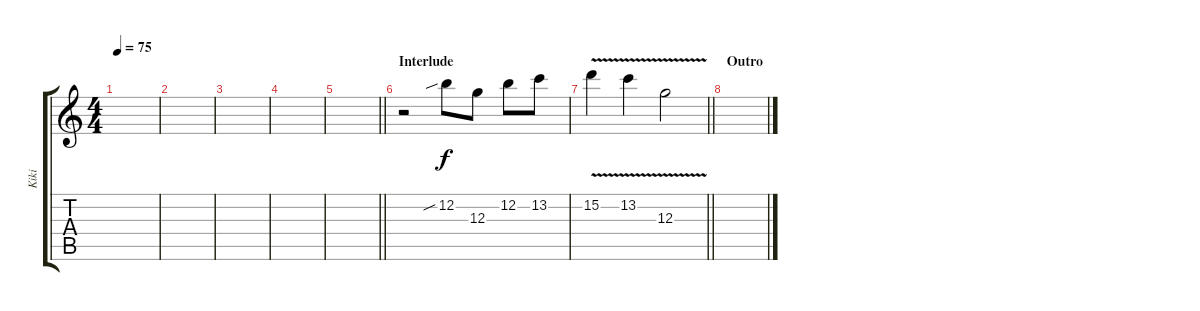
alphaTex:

\track ("Kiki" "Kiki") {instrument electricguitarclean}
\staff {score tabs}
\tuning (E4 B3 G3 D3 A2 E2) {hide}
\ts (4 4)
\tempo 75
\clef g2
\ks c
|
|
|
|
\barLineRight lightlight
|
\section ("" "Interlude")
r.2 12.2{sib}.8 12.3.8 12.2.8 13.2.8 |
\barLineRight lightlight
15.2{v}.4 13.2{v}.4 12.3{v}.2 |
\section ("" "Outro")
